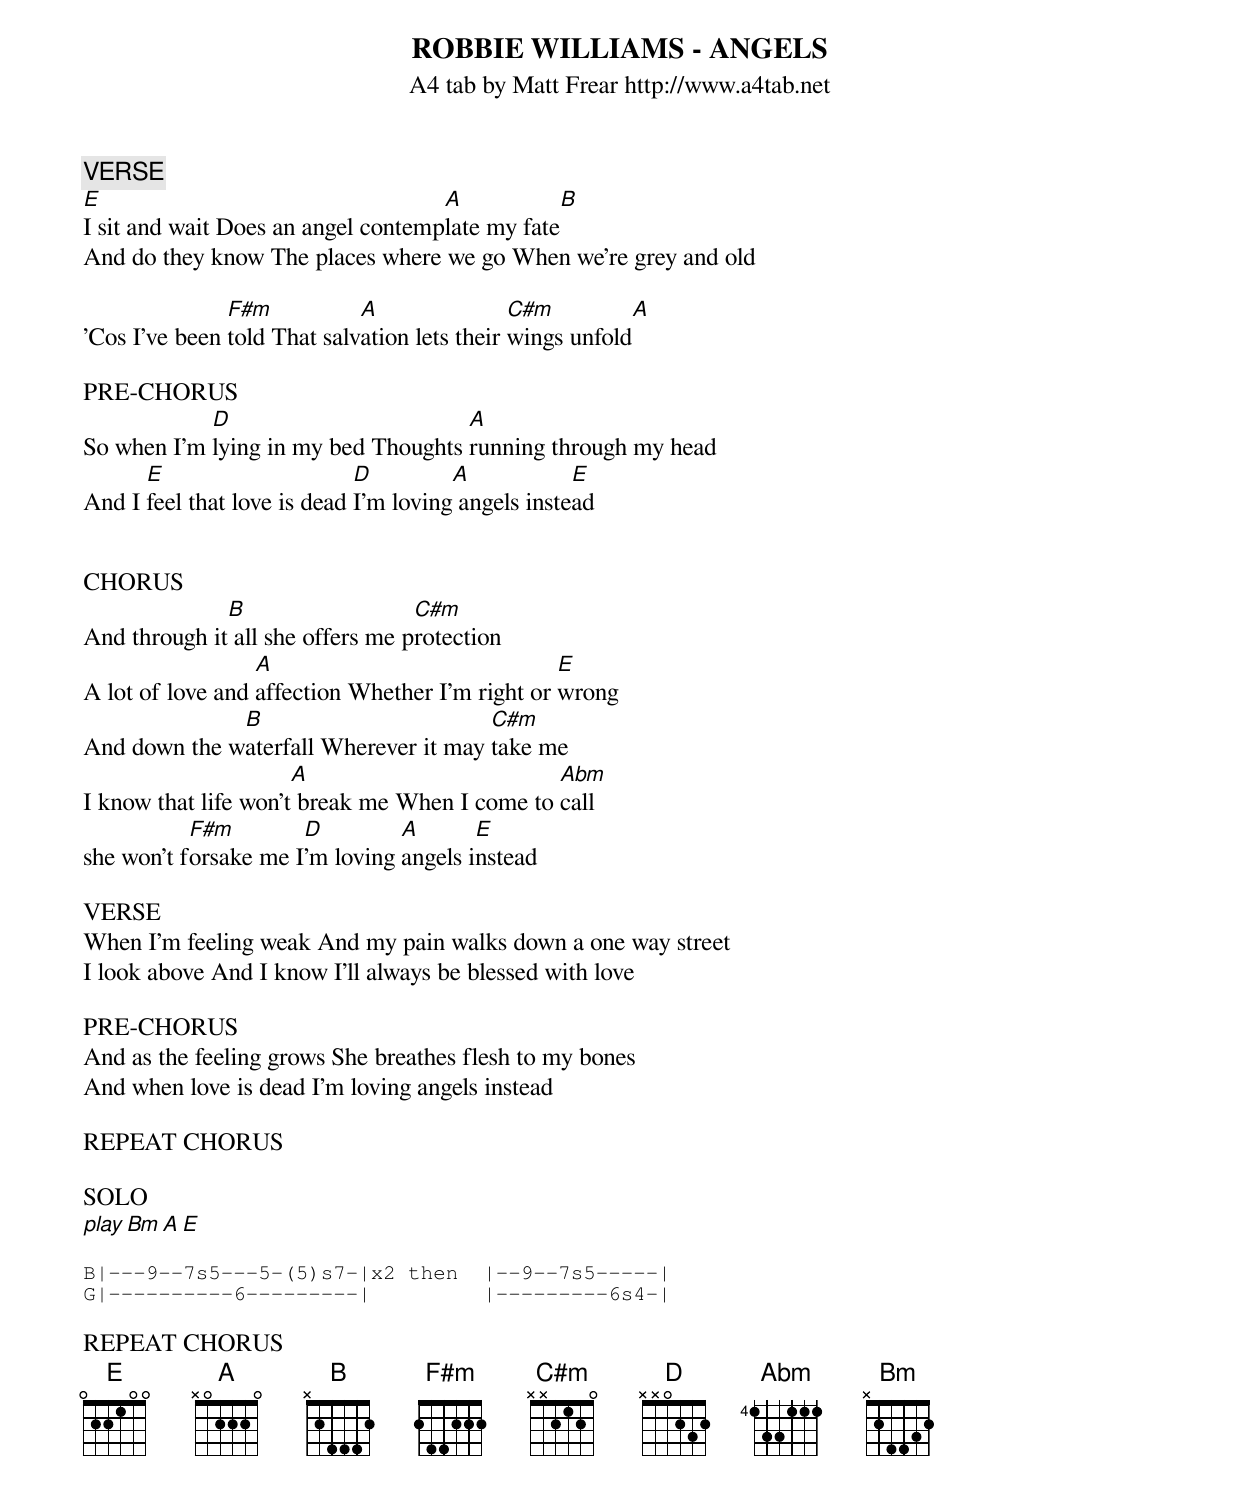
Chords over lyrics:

ROBBIE WILLIAMS - ANGELS
A4 tab by Matt Frear http://www.a4tab.net

VERSE
E                                   A             B
I sit and wait Does an angel contemplate my fate
And do they know The places where we go When we're grey and old

               F#m           A                C#m           A
'Cos I've been told That salvation lets their wings unfold

PRE-CHORUS
            D                        A
So when I'm lying in my bed Thoughts running through my head
      E                      D         A            E
And I feel that love is dead I'm loving angels instead


CHORUS
              B                   C#m
And through it all she offers me protection
                  A                              E
A lot of love and affection Whether I'm right or wrong
              B                        C#m
And down the waterfall Wherever it may take me
                      A                        Abm
I know that life won't break me When I come to call
           F#m        D         A       E
she won't forsake me I'm loving angels instead

VERSE
When I'm feeling weak And my pain walks down a one way street
I look above And I know I'll always be blessed with love

PRE-CHORUS
And as the feeling grows She breathes flesh to my bones
And when love is dead I'm loving angels instead

REPEAT CHORUS

SOLO
play Bm      A        E

B|---9--7s5---5-(5)s7-|x2 then  |--9--7s5-----|
G|----------6---------|         |---------6s4-|

REPEAT CHORUS
